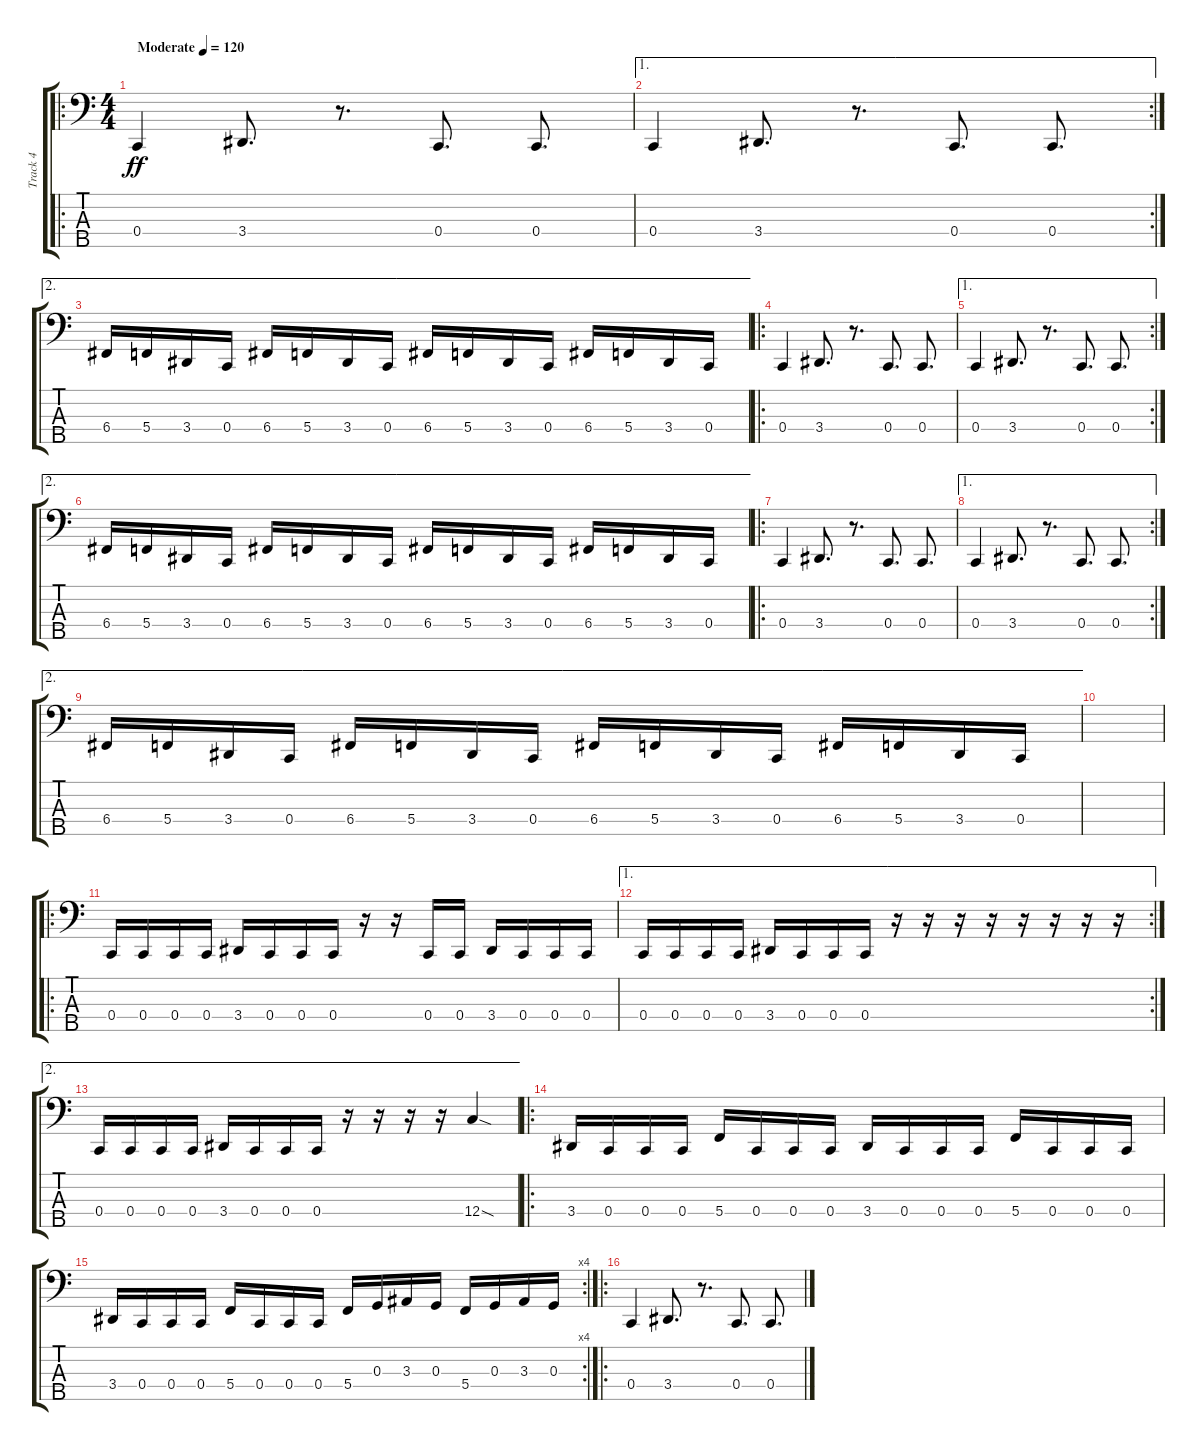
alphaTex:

\track ("Track 4" "Track 4") {instrument electricbasspick}
\staff {score tabs}
\tuning (F2 C2 G1 C1 G0) {hide}
\ro
\ts (4 4)
\tempo (120 "Moderate")
\clef f4
\ks c
0.4.4{dy ff instrument electricbasspick} 3.4.8{d} r.8{d} 0.4.8{d} 0.4.8{d} |
\ae 1
\rc 2
0.4.4 3.4.8{d} r.8{d} 0.4.8{d} 0.4.8{d} |
\ae 2
6.4.16 5.4.16 3.4.16 0.4.16 6.4.16 5.4.16 3.4.16 0.4.16 6.4.16 5.4.16 3.4.16 0.4.16 6.4.16 5.4.16 3.4.16 0.4.16 |
\ro
0.4.4 3.4.8{d} r.8{d} 0.4.8{d} 0.4.8{d} |
\ae 1
\rc 2
0.4.4 3.4.8{d} r.8{d} 0.4.8{d} 0.4.8{d} |
\ae 2
6.4.16 5.4.16 3.4.16 0.4.16 6.4.16 5.4.16 3.4.16 0.4.16 6.4.16 5.4.16 3.4.16 0.4.16 6.4.16 5.4.16 3.4.16 0.4.16 |
\ro
0.4.4 3.4.8{d} r.8{d} 0.4.8{d} 0.4.8{d} |
\ae 1
\rc 2
0.4.4 3.4.8{d} r.8{d} 0.4.8{d} 0.4.8{d} |
\ae 2
6.4.16 5.4.16 3.4.16 0.4.16 6.4.16 5.4.16 3.4.16 0.4.16 6.4.16 5.4.16 3.4.16 0.4.16 6.4.16 5.4.16 3.4.16 0.4.16 |
|
\ro
0.4.16 0.4.16 0.4.16 0.4.16 3.4.16 0.4.16 0.4.16 0.4.16 r.16 r.16 0.4.16 0.4.16 3.4.16 0.4.16 0.4.16 0.4.16 |
\ae 1
\rc 2
0.4.16 0.4.16 0.4.16 0.4.16 3.4.16 0.4.16 0.4.16 0.4.16 r.16 r.16 r.16 r.16 r.16 r.16 r.16 r.16 |
\ae 2
0.4.16 0.4.16 0.4.16 0.4.16 3.4.16 0.4.16 0.4.16 0.4.16 r.16 r.16 r.16 r.16 12.4{sod}.4 |
\ro
3.4.16 0.4.16 0.4.16 0.4.16 5.4.16 0.4.16 0.4.16 0.4.16 3.4.16 0.4.16 0.4.16 0.4.16 5.4.16 0.4.16 0.4.16 0.4.16 |
\rc 4
3.4.16 0.4.16 0.4.16 0.4.16 5.4.16 0.4.16 0.4.16 0.4.16 5.4.16 0.3.16 3.3.16 0.3.16 5.4.16 0.3.16 3.3.16 0.3.16 |
\ro
0.4.4 3.4.8{d} r.8{d} 0.4.8{d} 0.4.8{d}
